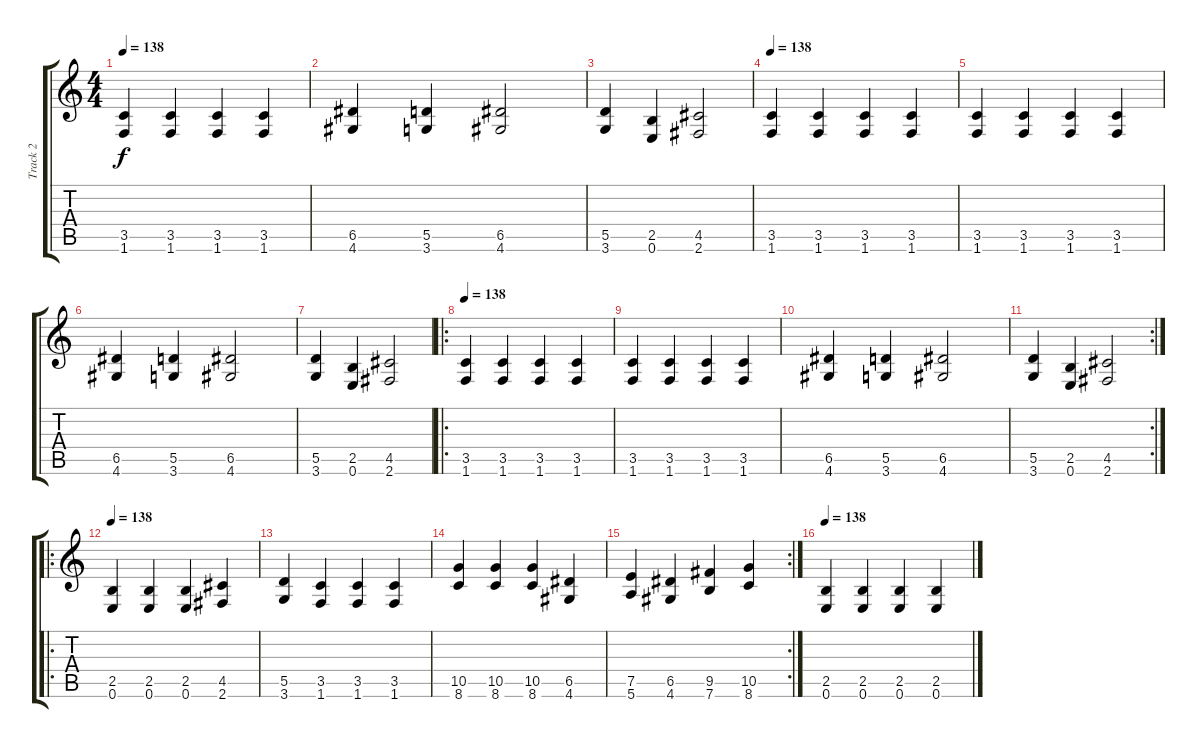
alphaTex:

\track ("Track 2" "Track 2") {instrument distortionguitar}
\staff {score tabs}
\tuning (E4 B3 G3 D3 A2 E2) {hide}
\ts (4 4)
\tempo 138
\clef g2
\ks c
(3.5 1.6).4{dy f} (3.5 1.6).4 (3.5 1.6).4 (3.5 1.6).4 |
(6.5 4.6).4 (5.5 3.6).4 (6.5 4.6).2 |
(5.5 3.6).4 (2.5 0.6).4 (4.5 2.6).2 |
\tempo 138
(3.5 1.6).4 (3.5 1.6).4 (3.5 1.6).4 (3.5 1.6).4 |
(3.5 1.6).4 (3.5 1.6).4 (3.5 1.6).4 (3.5 1.6).4 |
(6.5 4.6).4 (5.5 3.6).4 (6.5 4.6).2 |
(5.5 3.6).4 (2.5 0.6).4 (4.5 2.6).2 |
\ro
\tempo 138
(3.5 1.6).4 (3.5 1.6).4 (3.5 1.6).4 (3.5 1.6).4 |
(3.5 1.6).4 (3.5 1.6).4 (3.5 1.6).4 (3.5 1.6).4 |
(6.5 4.6).4 (5.5 3.6).4 (6.5 4.6).2 |
\rc 2
(5.5 3.6).4 (2.5 0.6).4 (4.5 2.6).2 |
\ro
\tempo 138
(2.5 0.6).4{volume 14} (2.5 0.6).4 (2.5 0.6).4 (4.5 2.6).4 |
(5.5 3.6).4 (3.5 1.6).4 (3.5 1.6).4 (3.5 1.6).4 |
(10.5 8.6).4 (10.5 8.6).4 (10.5 8.6).4 (6.5 4.6).4 |
\rc 2
(7.5 5.6).4 (6.5 4.6).4 (9.5 7.6).4 (10.5 8.6).4 |
\tempo 138
(2.5 0.6).4 (2.5 0.6).4 (2.5 0.6).4 (2.5 0.6).4
